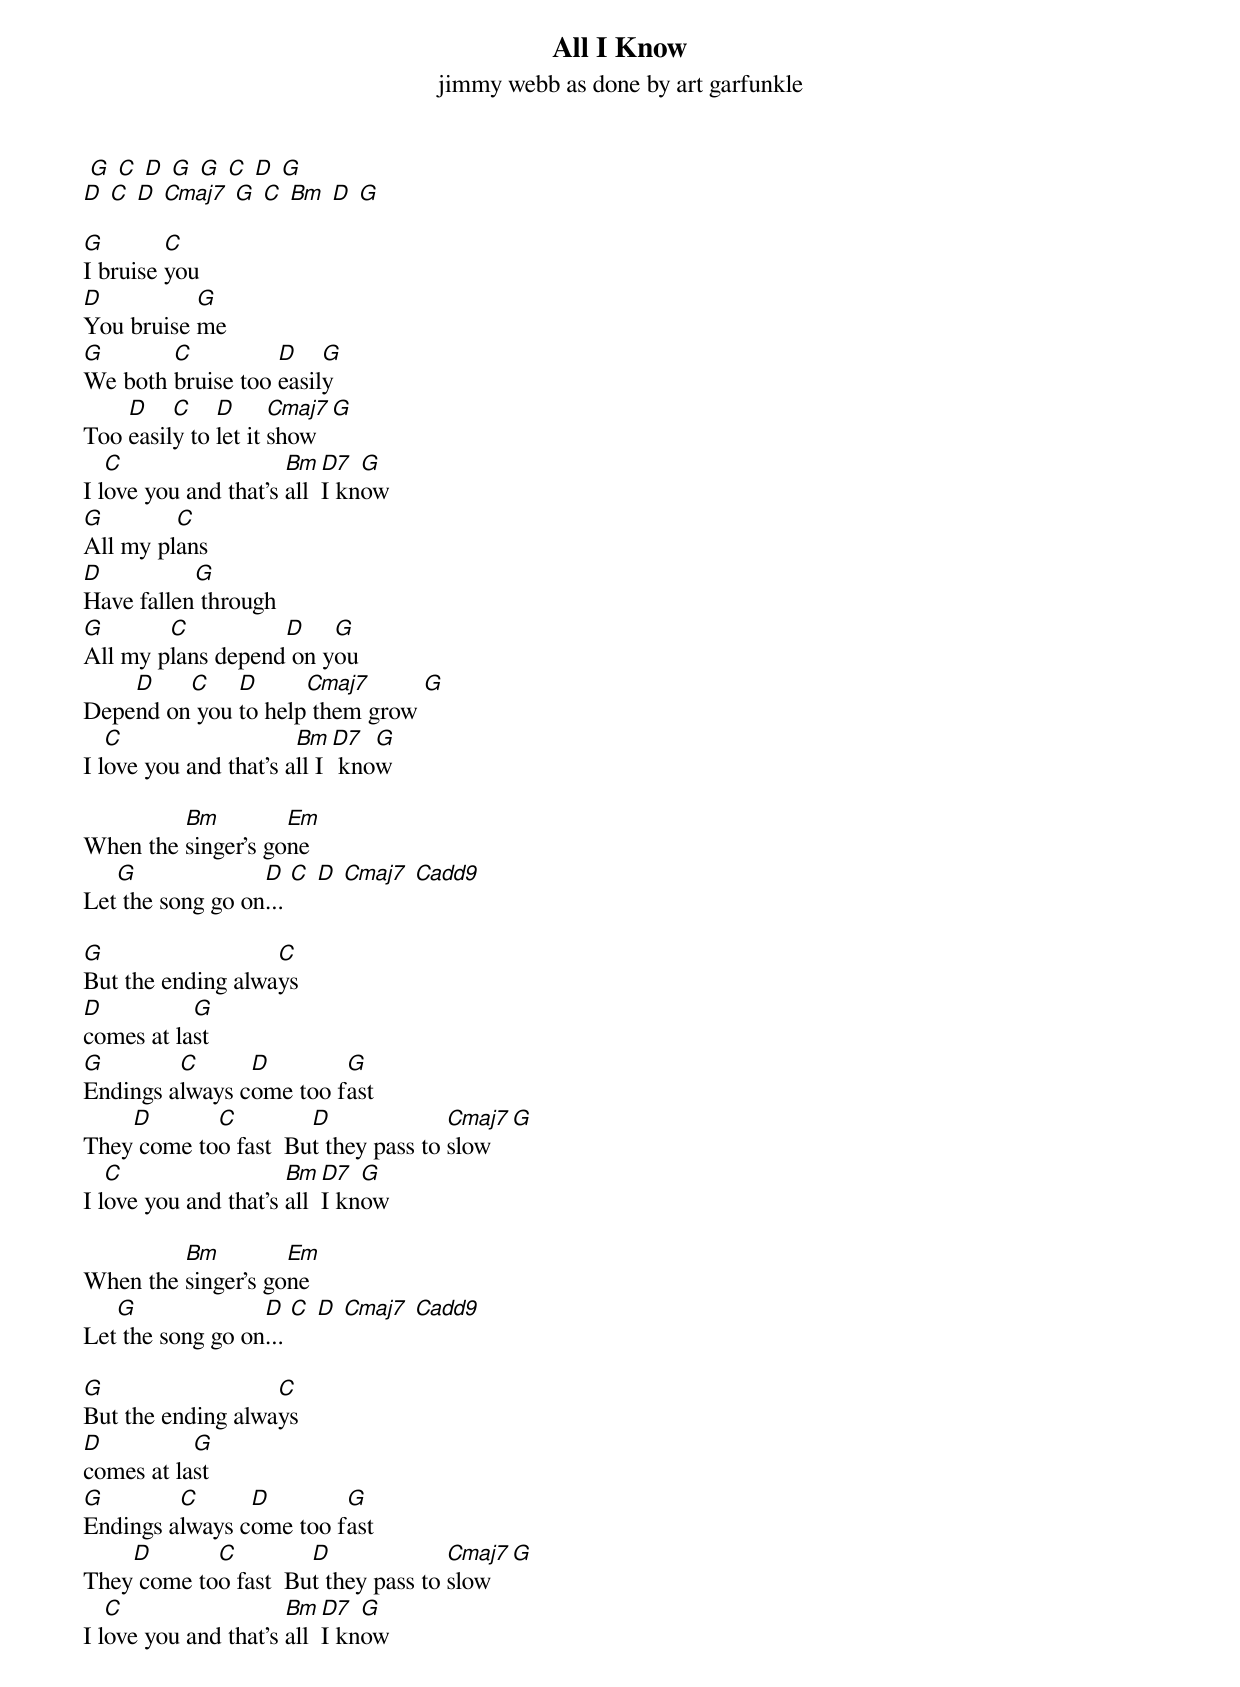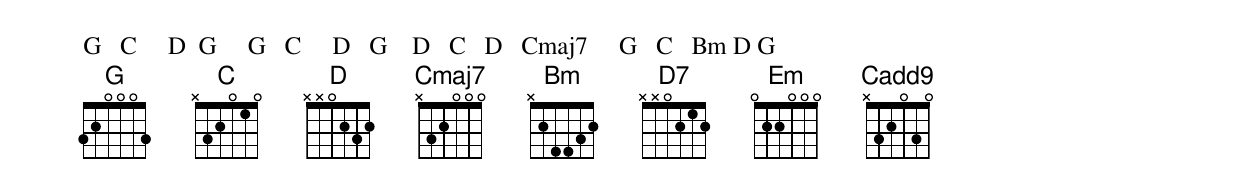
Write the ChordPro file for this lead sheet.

{title: All I Know}
{subtitle: jimmy webb as done by art garfunkle}
 [G] [C] [D] [G] [G] [C] [D] [G]
[D] [C] [D] [Cmaj7] [G] [C] [Bm] [D] [G]

[G]I bruise [C]you
[D]You bruise [G]me
[G]We both [C]bruise too [D]easil[G]y
Too [D]easil[C]y to [D]let it [Cmaj7]show [G]
I l[C]ove you and that's [Bm]all [D7]I kn[G]ow
[G]All my pl[C]ans
[D]Have fallen[G] through
[G]All my p[C]lans depend[D] on y[G]ou
Depe[D]nd on[C] you [D]to help[Cmaj7] them grow [G]
I l[C]ove you and that's a[Bm]ll I[D7] kno[G]w

When the [Bm]singer's go[Em]ne
Let[G] the song go on[D]... [C] [D] [Cmaj7] [Cadd9]

[G]But the ending alwa[C]ys
[D]comes at la[G]st
[G]Endings a[C]lways c[D]ome too f[G]ast
They[D] come to[C]o fast  Bu[D]t they pass to [Cmaj7]slow [G]
I l[C]ove you and that's [Bm]all [D7]I kn[G]ow

When the [Bm]singer's go[Em]ne
Let[G] the song go on[D]... [C] [D] [Cmaj7] [Cadd9]

[G]But the ending alwa[C]ys
[D]comes at la[G]st
[G]Endings a[C]lways c[D]ome too f[G]ast
They[D] come to[C]o fast  Bu[D]t they pass to [Cmaj7]slow [G]
I l[C]ove you and that's [Bm]all [D7]I kn[G]ow

G   C     D  G     G   C     D   G    D   C   D   Cmaj7     G   C   Bm D G
